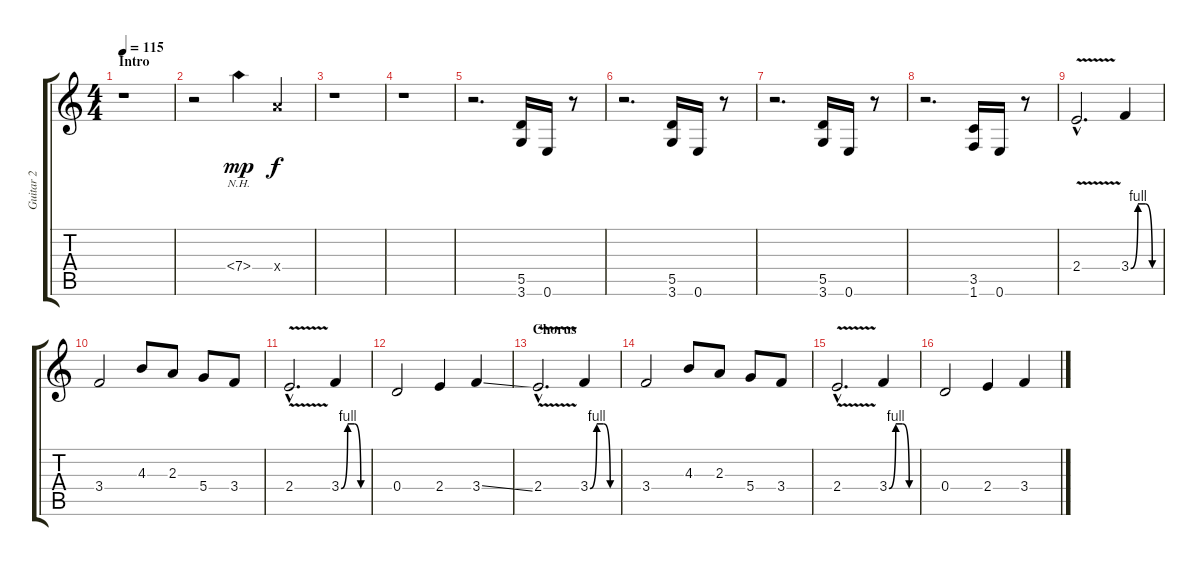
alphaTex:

\track ("Guitar 2" "Guitar 2") {instrument guitarharmonics}
\staff {score tabs}
\tuning (E4 B3 G3 D3 A2 E2) {hide}
\ts (4 4)
\section ("" "Intro")
\tempo 115
\clef g2
\ks c
r.1{dy mp instrument guitarharmonics} |
r.2 7.4{nh}.4 7.4{x}.4{dy f} |
r.1 |
r.1 |
r.2{d} (5.5 3.6).16 0.6.16 r.8 |
r.2{d} (5.5 3.6).16 0.6.16 r.8 |
r.2{d} (5.5 3.6).16 0.6.16 r.8 |
r.2{d} (3.5 1.6).16 0.6.16 r.8 |
2.4{v hac}.2{d} 3.4{be (custom 0 0 15 4 30 4 45 0 60 0)}.4 |
3.4.2 4.3.8 2.3.8 5.4.8 3.4.8 |
2.4{v hac}.2{d} 3.4{be (custom 0 0 15 4 30 4 45 0 60 0)}.4 |
0.4.2 2.4.4 3.4{ss}.4 |
\section ("" "Chorus")
2.4{v hac}.2{d} 3.4{be (custom 0 0 15 4 30 4 45 0 60 0)}.4 |
3.4.2 4.3.8 2.3.8 5.4.8 3.4.8 |
2.4{v hac}.2{d} 3.4{be (custom 0 0 15 4 30 4 45 0 60 0)}.4 |
0.4.2 2.4.4 3.4{ss}.4
